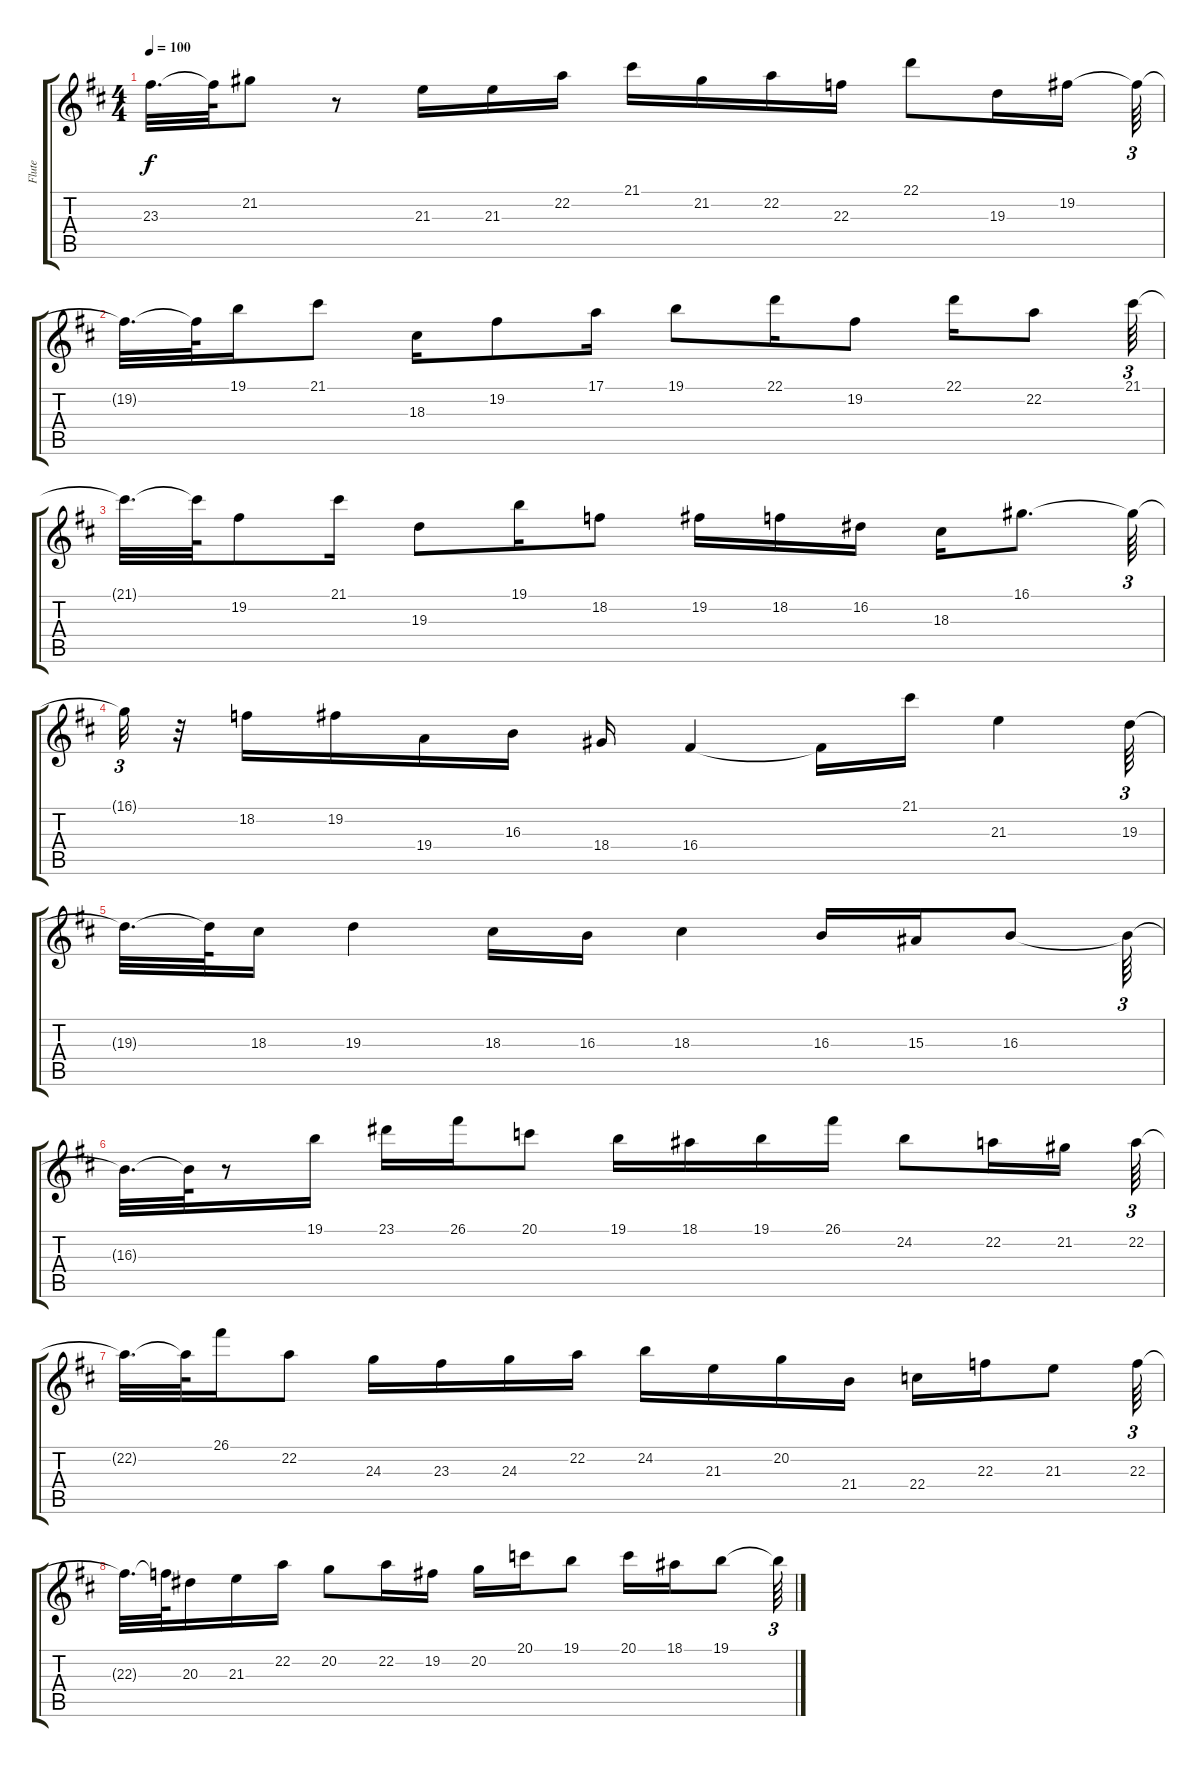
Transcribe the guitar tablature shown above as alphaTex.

\track ("Flute" "Flute") {instrument flute}
\staff {score tabs}
\tuning (E4 B3 G3 D3 A2 E2) {hide}
\ts (4 4)
\tempo 100
\clef g2
\ks bminor
23.3{t}.32{d dy f} 23.3{t}.64 21.2.8 r.8 21.3.16 21.3.16 22.2.16 21.1.16 21.2.16 22.2.16 22.3.16 22.1.8 19.3.16 19.2.16 19.2{t}.64{tu (3 2)} |
19.2{t}.32{d} 19.2{t}.64 19.1.16 21.1.8 18.3.16 19.2.8 17.1.16 19.1.8 22.1.16 19.2.8 22.1.16 22.2.8 21.1.64{tu (3 2)} |
21.1{t}.32{d} 21.1{t}.64 19.2.8 21.1.16 19.3.8 19.1.16 18.2.8 19.2.16 18.2.16 16.2.16 18.3.16 16.1.8{d} 16.1{t}.64{tu (3 2)} |
16.1{t}.32{tu (3 2)} r.32 18.2.16 19.2.16 19.4.16 16.3.16 18.4.16 16.4.4 16.4{t}.16 21.1.16 21.3.4 19.3.64{tu (3 2)} |
19.3{t}.32{d} 19.3{t}.64 18.3.16 19.3.4 18.3.16 16.3.16 18.3.4 16.3.16 15.3.16 16.3.8 16.3{t}.64{tu (3 2)} |
16.3{t}.32{d} 16.3{t}.64 r.8 19.1.16 23.1.16 26.1.16 20.1.8 19.1.16 18.1.16 19.1.16 26.1.16 24.2.8 22.2.16 21.2.16 22.2.64{tu (3 2)} |
22.2{t}.32{d} 22.2{t}.64 26.1.16 22.2.8 24.3.16 23.3.16 24.3.16 22.2.16 24.2.16 21.3.16 20.2.16 21.4.16 22.4.16 22.3.16 21.3.8 22.3.64{tu (3 2)} |
22.3{t}.32{d} 22.3{t}.64 20.3.16 21.3.16 22.2.16 20.2.8 22.2.16 19.2.16 20.2.16 20.1.16 19.1.8 20.1.16 18.1.16 19.1.8 19.1{t}.64{tu (3 2)}
